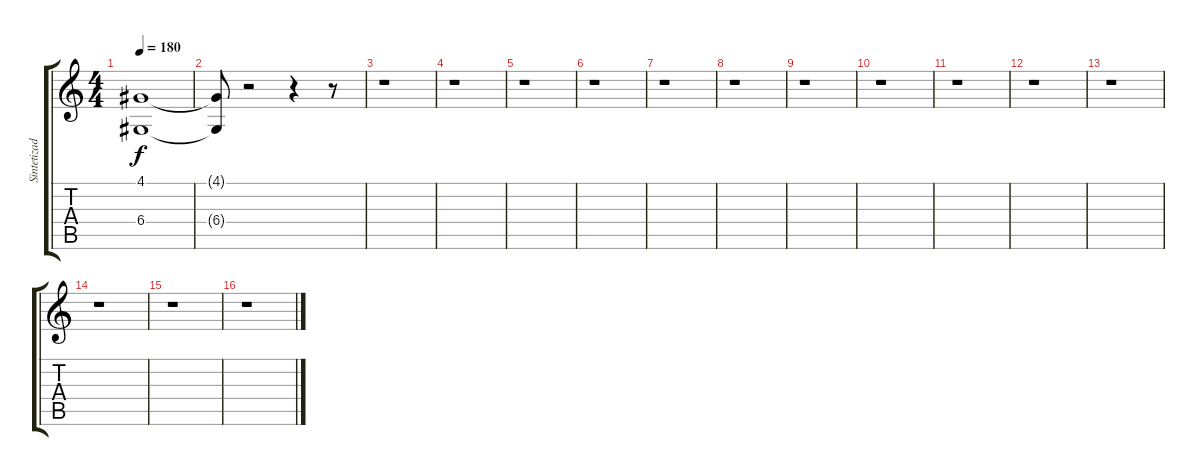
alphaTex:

\track ("Sintetizador 7" "Sintetizad") {instrument drawbarorgan}
\staff {score tabs}
\tuning (E4 B3 G3 D3 A2 E2) {hide}
\ts (4 4)
\tempo 180
\clef g2
\ks c
(4.1{t} 6.4{t}).1{dy f} |
(4.1{t} 6.4{t}).8 r.2 r.4 r.8 |
r.1 |
r.1 |
r.1 |
r.1 |
r.1 |
r.1 |
r.1 |
r.1 |
r.1 |
r.1 |
r.1 |
r.1 |
r.1 |
r.1
